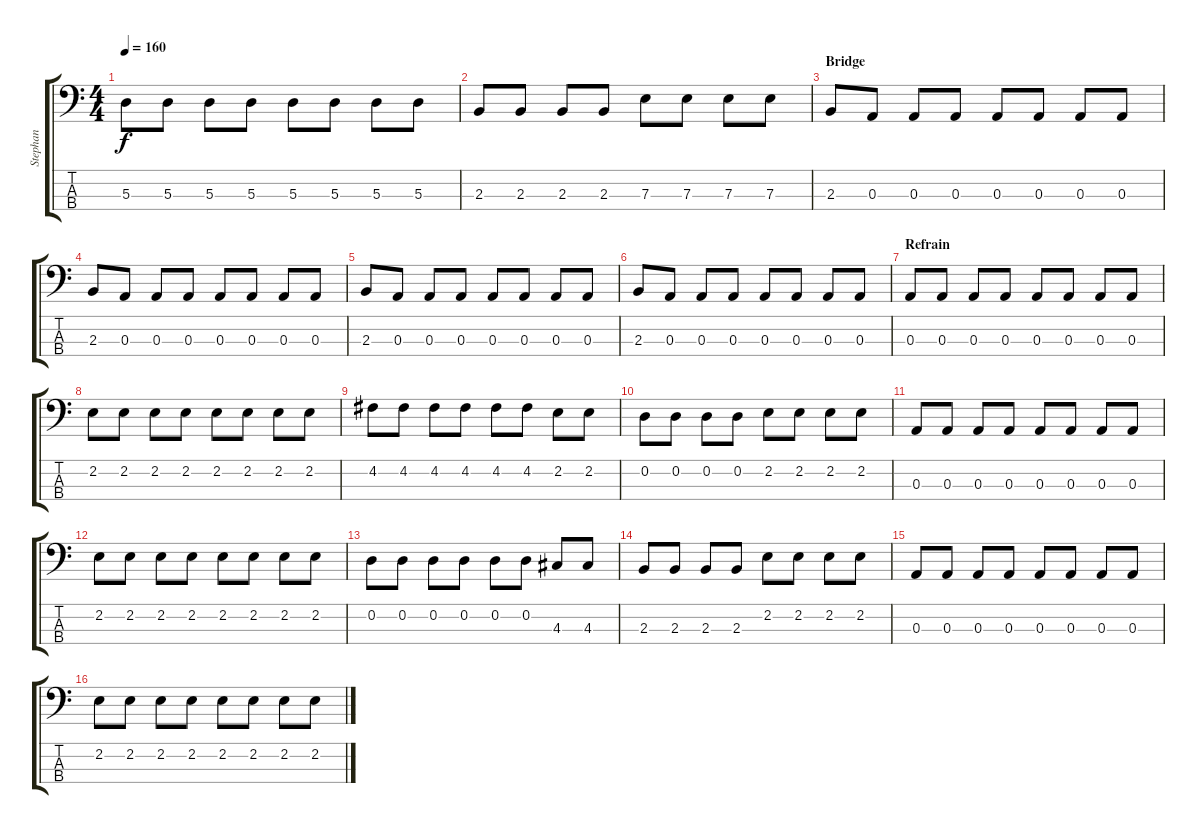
\track ("Stephan" "Stephan") {instrument electricbasspick}
\staff {score tabs}
\tuning (G2 D2 A1 E1) {hide}
\ts (4 4)
\tempo 160
\clef f4
\ks c
5.3.8{dy f} 5.3.8 5.3.8 5.3.8 5.3.8 5.3.8 5.3.8 5.3.8 |
2.3.8 2.3.8 2.3.8 2.3.8 7.3.8 7.3.8 7.3.8 7.3.8 |
\section ("" "Bridge")
2.3.8 0.3.8 0.3.8 0.3.8 0.3.8 0.3.8 0.3.8 0.3.8 |
2.3.8 0.3.8 0.3.8 0.3.8 0.3.8 0.3.8 0.3.8 0.3.8 |
2.3.8 0.3.8 0.3.8 0.3.8 0.3.8 0.3.8 0.3.8 0.3.8 |
2.3.8 0.3.8 0.3.8 0.3.8 0.3.8 0.3.8 0.3.8 0.3.8 |
\section ("" "Refrain")
0.3.8 0.3.8 0.3.8 0.3.8 0.3.8 0.3.8 0.3.8 0.3.8 |
2.2.8 2.2.8 2.2.8 2.2.8 2.2.8 2.2.8 2.2.8 2.2.8 |
4.2.8 4.2.8 4.2.8 4.2.8 4.2.8 4.2.8 2.2.8 2.2.8 |
0.2.8 0.2.8 0.2.8 0.2.8 2.2.8 2.2.8 2.2.8 2.2.8 |
0.3.8 0.3.8 0.3.8 0.3.8 0.3.8 0.3.8 0.3.8 0.3.8 |
2.2.8 2.2.8 2.2.8 2.2.8 2.2.8 2.2.8 2.2.8 2.2.8 |
0.2.8 0.2.8 0.2.8 0.2.8 0.2.8 0.2.8 4.3.8 4.3.8 |
2.3.8 2.3.8 2.3.8 2.3.8 2.2.8 2.2.8 2.2.8 2.2.8 |
0.3.8 0.3.8 0.3.8 0.3.8 0.3.8 0.3.8 0.3.8 0.3.8 |
2.2.8 2.2.8 2.2.8 2.2.8 2.2.8 2.2.8 2.2.8 2.2.8
